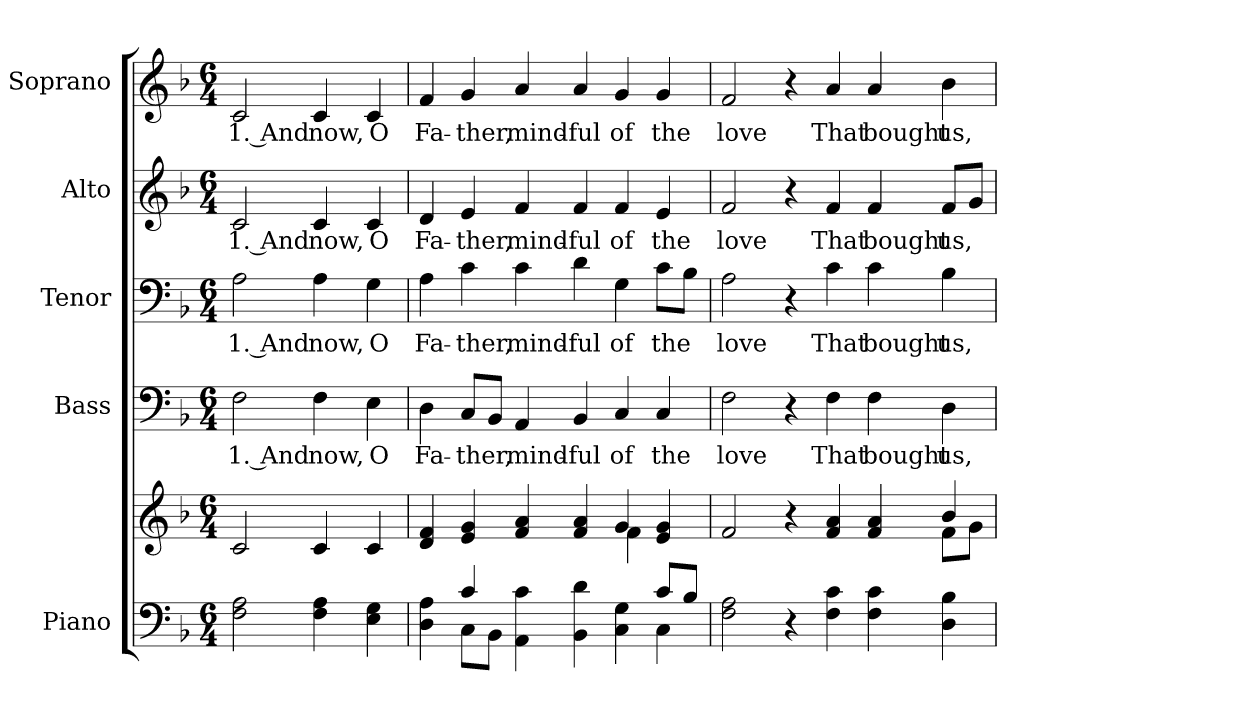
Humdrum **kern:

**kern	**kern	**kern	**text	**kern	**text	**kern	**text	**kern	**text
*part5	*part5	*part4	*part4	*part3	*part3	*part2	*part2	*part1	*part1
*staff6	*staff5	*staff4	*staff4	*staff3	*staff3	*staff2	*staff2	*staff1	*staff1
*I"Piano	*	*I"Bass	*	*I"Tenor	*	*I"Alto	*	*I"Soprano	*
*I'Pno.	*	*I'B.	*	*I'T.	*	*I'A.	*	*I'S.	*
!!LO:PB:g=z
*clefF4	*clefG2	*clefF4	*	*clefF4	*	*clefG2	*	*clefG2	*
*k[b-]	*k[b-]	*k[b-]	*	*k[b-]	*	*k[b-]	*	*k[b-]	*
*F:	*F:	*F:	*	*F:	*	*F:	*	*F:	*
*M6/4	*M6/4	*M6/4	*	*M6/4	*	*M6/4	*	*M6/4	*
*MM130	*MM130	*MM130	*	*MM130	*	*MM130	*	*MM130	*
=1	=1	=1	=1	=1	=1	=1	=1	=1	=1
!	!	!	!LO:LY:b:color=#000000	!	!	!	!	!	!
!	!	!	!	!	!LO:LY:b:color=#000000	!	!	!	!
!	!	!	!	!	!	!	!LO:LY:b:color=#000000	!	!
!	!	!	!	!	!	!	!	!	!LO:LY:b:color=#000000
2Fi\ 2Ai	2ci/	2Fi\	1. And	2Ai\	1. And	2ci/	1. And	2ci/	1. And
!	!	!	!LO:LY:b:color=#000000	!	!	!	!	!	!
!	!	!	!	!	!LO:LY:b:color=#000000	!	!	!	!
!	!	!	!	!	!	!	!LO:LY:b:color=#000000	!	!
!	!	!	!	!	!	!	!	!	!LO:LY:b:color=#000000
4Fi\ 4Ai	4ci/	4Fi\	now,	4Ai\	now,	4ci/	now,	4ci/	now,
!	!	!	!LO:LY:b:color=#000000	!	!	!	!	!	!
!	!	!	!	!	!LO:LY:b:color=#000000	!	!	!	!
!	!	!	!	!	!	!	!LO:LY:b:color=#000000	!	!
!	!	!	!	!	!	!	!	!	!LO:LY:b:color=#000000
4Ei\ 4Gi	4ci/	4Ei\	O	4Gi\	O	4ci/	O	4ci/	O
=2	=2	=2	=2	=2	=2	=2	=2	=2	=2
*^	*^	*	*	*	*	*	*	*	*
!	!	!	!	!	!LO:LY:b:color=#000000	!	!	!	!	!	!
!	!	!	!	!	!	!	!LO:LY:b:color=#000000	!	!	!	!
!	!	!	!	!	!	!	!	!	!LO:LY:b:color=#000000	!	!
!	!	!	!	!	!	!	!	!	!	!	!LO:LY:b:color=#000000
4Di\ 4Ai	4ryy	4di/ 4fi	2.ryy	4Di\	Fa-	4Ai\	Fa-	4di/	Fa-	4fi/	Fa-
!	!	!	!	!	!LO:LY:b:color=#000000	!	!	!	!	!	!
!	!	!	!	!	!	!	!LO:LY:b:color=#000000	!	!	!	!
!	!	!	!	!	!	!	!	!	!LO:LY:b:color=#000000	!	!
!	!	!	!	!	!	!	!	!	!	!	!LO:LY:b:color=#000000
4ci/	8Ci\L	4ei/ 4gi	.	8Ci/L	-ther,	4ci\	-ther,	4ei/	-ther,	4gi/	-ther,
.	8BB-i\J	.	.	8BB-i/J	.	.	.	.	.	.	.
!	!	!	!	!	!LO:LY:b:color=#000000	!	!	!	!	!	!
!	!	!	!	!	!	!	!LO:LY:b:color=#000000	!	!	!	!
!	!	!	!	!	!	!	!	!	!LO:LY:b:color=#000000	!	!
!	!	!	!	!	!	!	!	!	!	!	!LO:LY:b:color=#000000
4AAi\ 4ci	4ryy	4fi/ 4ai	.	4AAi/	mind-	4ci\	mind-	4fi/	mind-	4ai/	mind-
!	!	!	!	!	!LO:LY:b:color=#000000	!	!	!	!	!	!
!	!	!	!	!	!	!	!LO:LY:b:color=#000000	!	!	!	!
!	!	!	!	!	!	!	!	!	!LO:LY:b:color=#000000	!	!
!	!	!	!	!	!	!	!	!	!	!	!LO:LY:b:color=#000000
4BB-i\ 4di	4ryy	4fi/ 4ai	4ryy	4BB-i/	-ful	4di\	-ful	4fi/	-ful	4ai/	-ful
!	!	!	!	!	!LO:LY:b:color=#000000	!	!	!	!	!	!
!	!	!	!	!	!	!	!LO:LY:b:color=#000000	!	!	!	!
!	!	!	!	!	!	!	!	!	!LO:LY:b:color=#000000	!	!
!	!	!	!	!	!	!	!	!	!	!	!LO:LY:b:color=#000000
4Ci\ 4Gi	4ryy	4gi/	4fi\	4Ci/	of	4Gi\	of	4fi/	of	4gi/	of
!	!	!	!	!	!LO:LY:b:color=#000000	!	!	!	!	!	!
!	!	!	!	!	!	!	!LO:LY:b:color=#000000	!	!	!	!
!	!	!	!	!	!	!	!	!	!LO:LY:b:color=#000000	!	!
!	!	!	!	!	!	!	!	!	!	!	!LO:LY:b:color=#000000
8ci/L	4Ci\	4ei/ 4gi	4ryy	4Ci/	the	8ci\L	the	4ei/	the	4gi/	the
8B-i/J	.	.	.	.	.	8B-i\J	.	.	.	.	.
*v	*v	*	*	*	*	*	*	*	*	*	*
=3	=3	=3	=3	=3	=3	=3	=3	=3	=3	=3
!	!	!	!	!LO:LY:b:color=#000000	!	!	!	!	!	!
!	!	!	!	!	!	!LO:LY:b:color=#000000	!	!	!	!
!	!	!	!	!	!	!	!	!LO:LY:b:color=#000000	!	!
!	!	!	!	!	!	!	!	!	!	!LO:LY:b:color=#000000
2Fi\ 2Ai	2fi/	2.ryy	2Fi\	love	2Ai\	love	2fi/	love	2fi/	love
4r	4r	.	4r	.	4r	.	4r	.	4r	.
!	!	!	!	!LO:LY:b:color=#000000	!	!	!	!	!	!
!	!	!	!	!	!	!LO:LY:b:color=#000000	!	!	!	!
!	!	!	!	!	!	!	!	!LO:LY:b:color=#000000	!	!
!	!	!	!	!	!	!	!	!	!	!LO:LY:b:color=#000000
4Fi\ 4ci	4fi/ 4ai	4ryy	4Fi\	That	4ci\	That	4fi/	That	4ai/	That
!	!	!	!	!LO:LY:b:color=#000000	!	!	!	!	!	!
!	!	!	!	!	!	!LO:LY:b:color=#000000	!	!	!	!
!	!	!	!	!	!	!	!	!LO:LY:b:color=#000000	!	!
!	!	!	!	!	!	!	!	!	!	!LO:LY:b:color=#000000
4Fi\ 4ci	4fi/ 4ai	4ryy	4Fi\	bought	4ci\	bought	4fi/	bought	4ai/	bought
!	!	!	!	!LO:LY:b:color=#000000	!	!	!	!	!	!
!	!	!	!	!	!	!LO:LY:b:color=#000000	!	!	!	!
!	!	!	!	!	!	!	!	!LO:LY:b:color=#000000	!	!
!	!	!	!	!	!	!	!	!	!	!LO:LY:b:color=#000000
4Di\ 4B-i	4b-i/	8fi\L	4Di\	us,	4B-i\	us,	8fi/L	us,	4b-i\	us,
.	.	8gi\J	.	.	.	.	8gi/J	.	.	.
*	*v	*v	*	*	*	*	*	*	*	*
=	=	=	=	=	=	=	=	=	=
*-	*-	*-	*-	*-	*-	*-	*-	*-	*-
